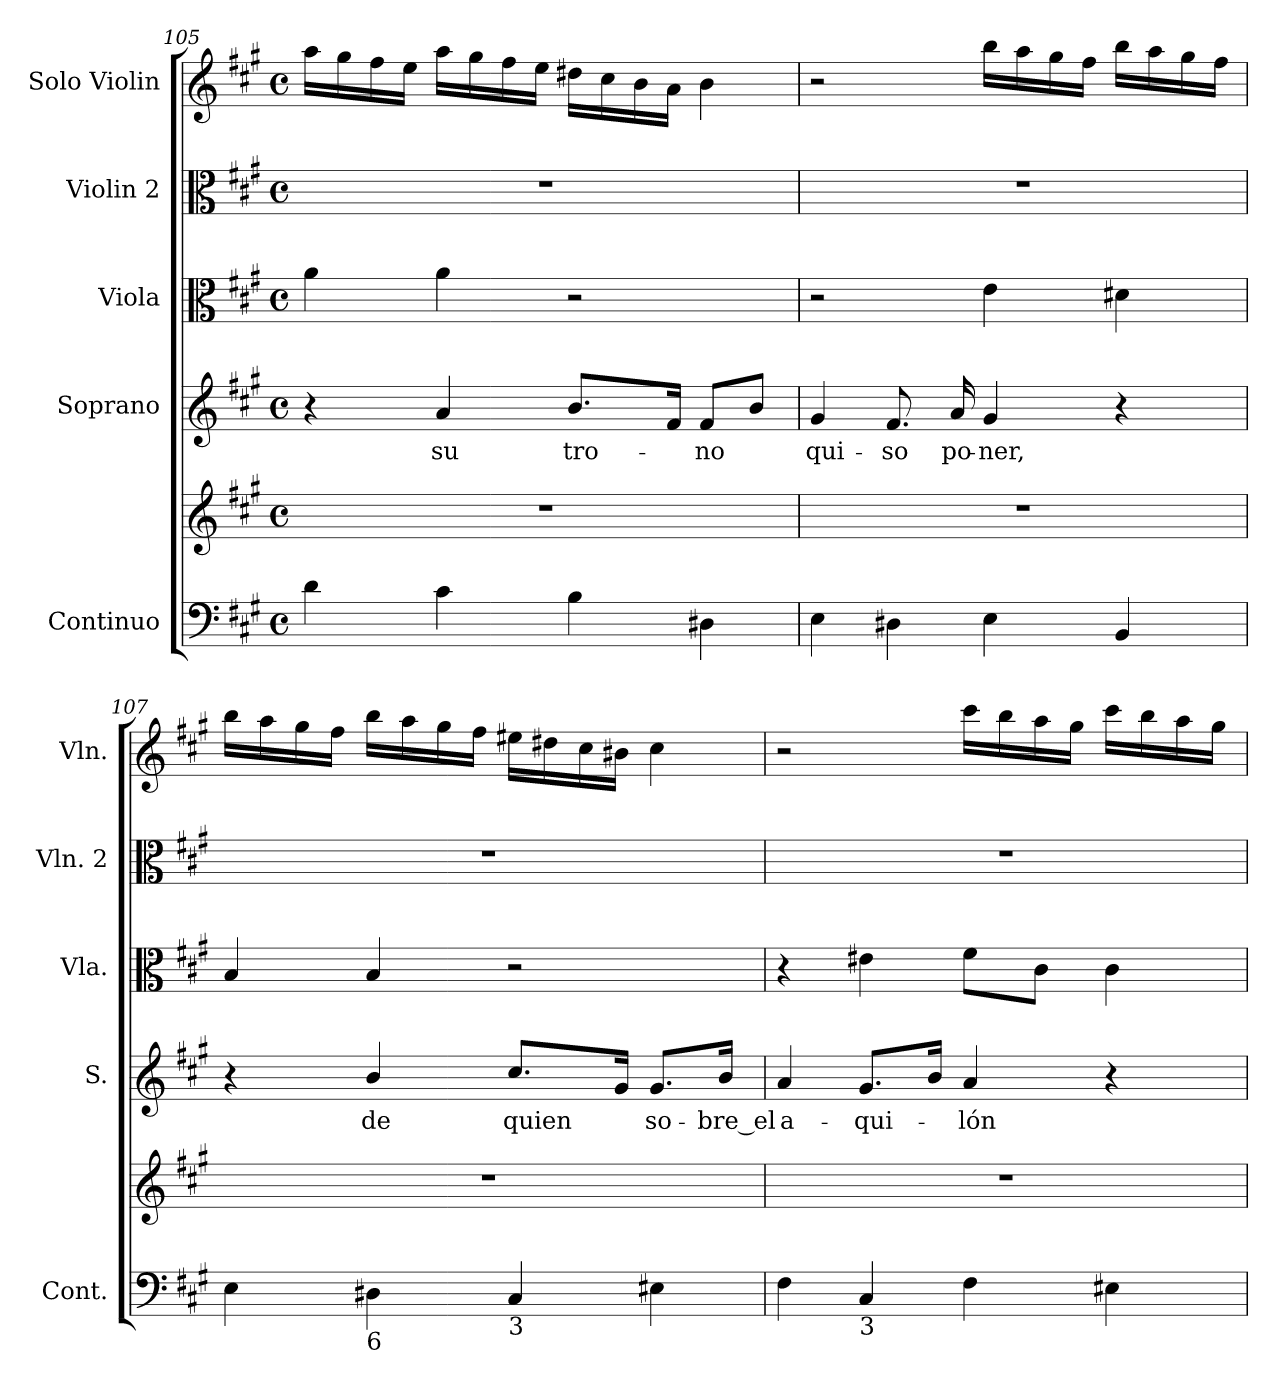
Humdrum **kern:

**kern	**kern	**kern	**text	**kern	**kern	**kern
*part5	*part5	*part4	*part4	*part3	*part2	*part1
*staff6	*staff5	*staff4	*staff4	*staff3	*staff2	*staff1
*I"Continuo	*	*I"Soprano	*	*I"Viola	*I"Violin 2	*I"Solo Violin
*I'Cont.	*	*I'S.	*	*I'Vla.	*I'Vln. 2	*I'Vln.
!!LO:LB:g=z
*clefF4	*clefG2	*clefG2	*	*clefC3	*clefC3	*clefG2
*k[f#c#g#]	*k[f#c#g#]	*k[f#c#g#]	*	*k[f#c#g#]	*k[f#c#g#]	*k[f#c#g#]
*A:	*A:	*A:	*	*A:	*A:	*A:
*M4/4	*M4/4	*M4/4	*	*M4/4	*M4/4	*M4/4
*met(c)	*met(c)	*met(c)	*	*met(c)	*met(c)	*met(c)
=105	=105	=105	=105	=105	=105	=105
4di\	1r	4r	.	4ai\	1r	16aai\LL
.	.	.	.	.	.	16gg#i\
.	.	.	.	.	.	16ff#i\
.	.	.	.	.	.	16eei\JJ
!	!	!	!LO:LY:b:color=#000000	!	!	!
4c#i\	.	4ai/	su	4ai\	.	16aai\LL
.	.	.	.	.	.	16gg#i\
.	.	.	.	.	.	16ff#i\
.	.	.	.	.	.	16eei\JJ
!	!	!	!LO:LY:b:color=#000000	!	!	!
4Bi\	.	8.bi/L	tro-	2r	.	16dd#Xi\LL
.	.	.	.	.	.	16cc#i\
.	.	.	.	.	.	16bi\
.	.	16f#i/Jk	.	.	.	16ai\JJ
!	!	!	!LO:LY:b:color=#000000	!	!	!
4D#Xi\	.	8f#i/L	-no	.	.	4bi\
.	.	8bi/J	.	.	.	.
=106	=106	=106	=106	=106	=106	=106
!	!	!	!LO:LY:b:color=#000000	!	!	!
4Ei\	1r	4g#i/	qui-	2r	1r	2r
!	!	!	!LO:LY:b:color=#000000	!	!	!
4D#Xi\	.	8.f#i/	-so	.	.	.
!	!	!	!LO:LY:b:color=#000000	!	!	!
.	.	16ai/	po-	.	.	.
!	!	!	!LO:LY:b:color=#000000	!	!	!
4Ei\	.	4g#i/	-ner,	4ei\	.	16bbi\LL
.	.	.	.	.	.	16aai\
.	.	.	.	.	.	16gg#i\
.	.	.	.	.	.	16ff#i\JJ
4BBi/	.	4r	.	4d#Xi\	.	16bbi\LL
.	.	.	.	.	.	16aai\
.	.	.	.	.	.	16gg#i\
.	.	.	.	.	.	16ff#i\JJ
=107	=107	=107	=107	=107	=107	=107
4Ei\	1r	4r	.	4Bi/	1r	16bbi\LL
.	.	.	.	.	.	16aai\
.	.	.	.	.	.	16gg#i\
.	.	.	.	.	.	16ff#i\JJ
!LO:TX:b:t=6	!	!	!	!	!	!
!	!	!	!LO:LY:b:color=#000000	!	!	!
4D#Xi\	.	4bi/	de	4Bi/	.	16bbi\LL
.	.	.	.	.	.	16aai\
.	.	.	.	.	.	16gg#i\
.	.	.	.	.	.	16ff#i\JJ
!LO:TX:b:t=3	!	!	!	!	!	!
!	!	!	!LO:LY:b:color=#000000	!	!	!
4C#i/	.	8.cc#i/L	quien	2r	.	16ee#Xi\LL
.	.	.	.	.	.	16dd#Xi\
.	.	.	.	.	.	16cc#i\
.	.	16g#i/Jk	.	.	.	16b#Xi\JJ
!	!	!	!LO:LY:b:color=#000000	!	!	!
4E#Xi\	.	8.g#i/L	so-	.	.	4cc#i\
!	!	!	!LO:LY:b:color=#000000	!	!	!
.	.	16bi/Jk	-bre_el	.	.	.
!!LO:PB:g=z
=108	=108	=108	=108	=108	=108	=108
!	!	!	!LO:LY:b:color=#000000	!	!	!
4F#i\	1r	4ai/	a-	4r	1r	2r
!LO:TX:b:t=3	!	!	!	!	!	!
!	!	!	!LO:LY:b:color=#000000	!	!	!
4C#i/	.	8.g#i/L	-qui-	4e#Xi\	.	.
.	.	16bi/Jk	.	.	.	.
!	!	!	!LO:LY:b:color=#000000	!	!	!
4F#i\	.	4ai/	-lón	8f#i\L	.	16ccc#i\LL
.	.	.	.	.	.	16bbi\
.	.	.	.	8c#i\J	.	16aai\
.	.	.	.	.	.	16gg#i\JJ
4E#Xi\	.	4r	.	4c#i\	.	16ccc#i\LL
.	.	.	.	.	.	16bbi\
.	.	.	.	.	.	16aai\
.	.	.	.	.	.	16gg#i\JJ
=	=	=	=	=	=	=
*-	*-	*-	*-	*-	*-	*-
